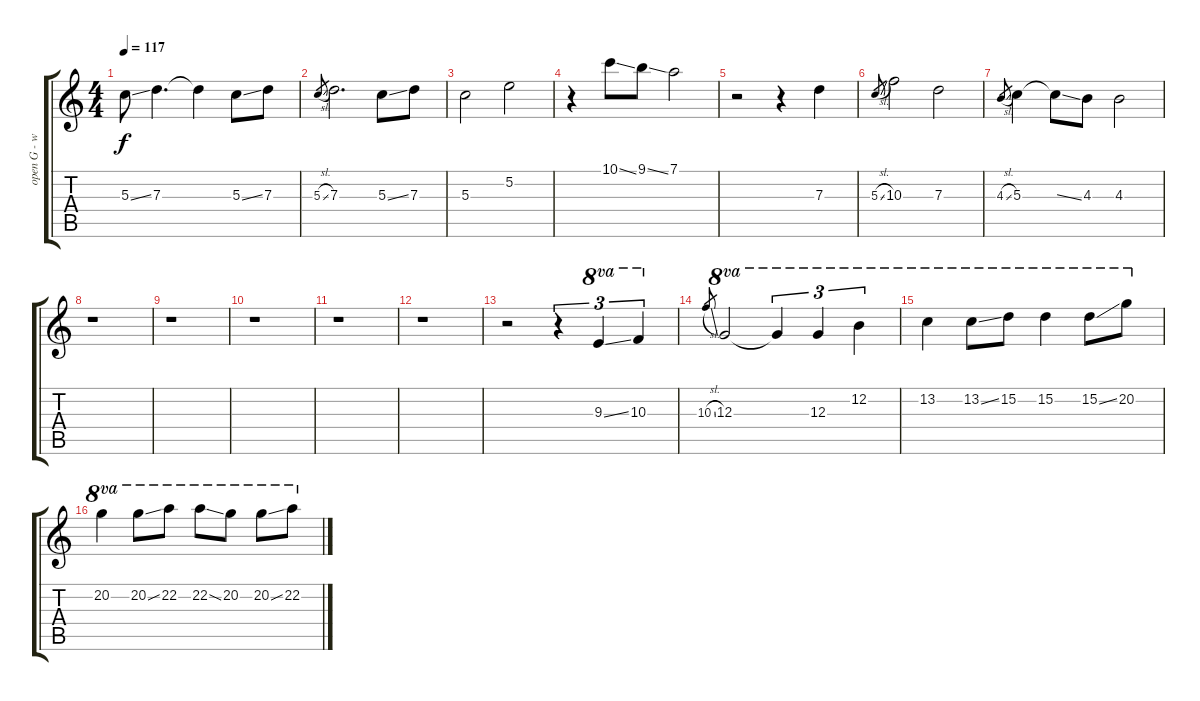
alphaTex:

\track ("open G - w/slide" "open G - w") {instrument electricguitarjazz}
\staff {score tabs}
\tuning (D4 B3 G3 D3 G2 D2) {hide}
\ts (4 4)
\tempo 117
\clef g2
\ks c
5.3{ss}.8{dy f} 7.3.4{d} 7.3{t}.4 5.3{ss}.8 7.3.8 |
5.3{sl}.8{gr} 7.3.2{d} 5.3{ss}.8 7.3.8 |
5.3.2 5.2.2 |
r.4 10.1{ss}.8 9.1{ss}.8 7.1.2 |
r.2 r.4 7.3.4 |
5.3{sl}.8{gr} 10.3.2 7.3.2 |
4.3{sl}.8{gr} 5.3.4 5.3{ss t}.8 4.3.8 4.3.2 |
r.1 |
r.1 |
r.1 |
r.1 |
r.1 |
r.2 r.4{tu (3 2)} 9.3{ss}.4{tu (3 2) ot 8va} 10.3.4{tu (3 2) ot 8va} |
10.3{sl}.8{gr} 12.3.2{ot 8va} 12.3{t}.4{tu (3 2) ot 8va} 12.3.4{tu (3 2) ot 8va} 12.2.4{tu (3 2) ot 8va} |
13.2.4{ot 8va} 13.2{ss}.8{ot 8va} 15.2.8{ot 8va} 15.2.4{ot 8va} 15.2{ss}.8{ot 8va} 20.2.8{ot 8va} |
20.2.4{ot 8va} 20.2{ss}.8{ot 8va} 22.2.8{ot 8va} 22.2{ss}.8{ot 8va} 20.2.8{ot 8va} 20.2{ss}.8{ot 8va} 22.2.8{ot 8va}
